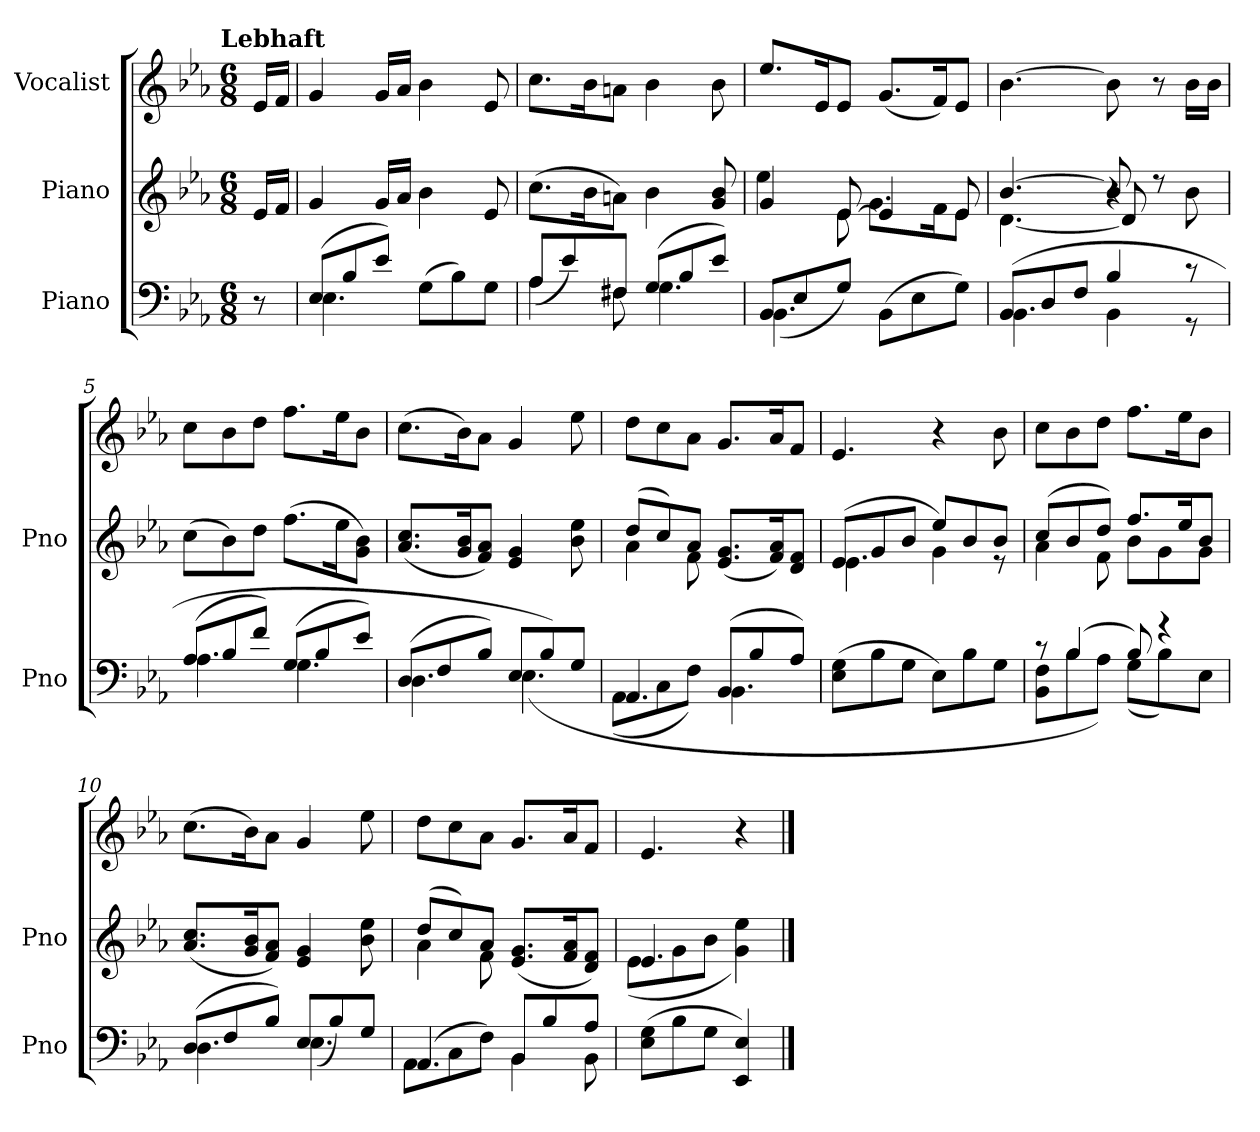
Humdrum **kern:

**kern	**kern	**kern
*part3	*part2	*part1
*staff3	*staff2	*staff1
*I"Piano	*I"Piano	*I"Vocalist
*I'Pno	*I'Pno	*
*clefF4	*clefG2	*clefG2
*k[b-e-a-]	*k[b-e-a-]	*k[b-e-a-]
!!LO:TX:omd:t=Lebhaft
*M6/8	*M6/8	*M6/8
*MM60	*MM60	*MM60
=	=	=
8r	16e-LL	16e-LL
.	16fJJ	16fJJ
=1	=1	=1
*^	*	*
(8E-L	4.E-	4g	4g
8B-	.	.	.
8e-J)	.	16gLL	16gLL
.	.	16a-JJ	16a-JJ
(8GL	4.ryy	4b-	4b-
8B-)	.	.	.
8GJ	.	8e-	8e-
=2	=2	=2	=2
8A-L	(4A-	(8.ccL	8.ccL
8e-)	.	.	.
.	.	16b-K	16b-K
8F#XJ	8F#X	8anJ)	8anJ
(8GL	4.G	4b-	4b-
8B-	.	.	.
8e-J)	.	8g 8b-	8b-
=3	=3	=3	=3
*	*	*^	*
8BB-L	(4.BB-	4g	4ee-	8.ee-L
8E-	.	.	.	.
.	.	.	.	16e-K
8GJ)	.	[8e-	8e-	8e-J
4.ryy	(8BB-L	4e-]	8.gL	(8.gL
.	8E-	.	.	.
.	.	.	16fK	16fK)
.	8GJ)	8e-	8e-J	8e-J
=4	=4	=4	=4	=4
*	*	*	*^	*
(8BB-L	4.BB-	[4.b-	[4.d	4.ryy	[4.b-
8D	.	.	.	.	.
8FJ	.	.	.	.	.
(4B-	4BB-)	8b-]	4r	8d]	8b-]
.	.	8r	.	4ryy	8r
8r	8r	8ryy	8b-	.	16b-LL
.	.	.	.	.	16b-JJ
*	*	*v	*v	*v	*
=5	=5	=5	=5
(8A-L	4.A-	(8ccL	8ccL
8B-	.	8b-)	8b-
8fJ)	.	8ddJ	8ddJ
(8GL	4.G	(8.ffL	8.ffL
8B-	.	.	.
.	.	16ee-K	16ee-K
8e-J)	.	8g 8b-J)	8b-J
=6	=6	=6	=6
(8DL	4.D	(8.a- 8.ccL	(8.ccL
8F	.	.	.
.	.	16g 16b-K	16b-K)
8B-J)	.	8f 8a-J)	8a-J
8E-L	(4.E-	4e- 4g	4g
8B-)	.	.	.
8GJ	.	8b- 8ee-	8ee-
=7	=7	=7	=7
*	*	*^	*
4.AA-	(8AA-L	(8ddL	4a-	8ddL
.	8C	8cc)	.	8cc
.	8FJ)	8a-J	8f	8a-J
(8BB-L	4.BB-	(8.e- 8.gL	4.ryy	8.gL
8B-	.	.	.	.
.	.	16f 16a-K)	.	16a-K
8A-J)	.	8d 8fJ	.	8fJ
*v	*v	*	*	*
=8	=8	=8	=8
(8E- 8GL	(8e-L	4.e-	4.e-
8B-	8g	.	.
8GJ	8b-J	.	.
8E-L)	8ee-L	4g)	4r
8B-	8b-	.	.
8GJ	8b-J	8r	8b-
=9	=9	=9	=9
*^	*	*	*
8r	8BB- 8FL	(8ccL	4a-	8ccL
(4B-	8B-	8b-	.	8b-
.	8A-J)	8ddJ)	8f	8ddJ
8B-)	(8GL	8.ffL	8b-L	8.ffL
4r	8B-)	.	8g	.
.	.	16ee-K	.	16ee-K
.	8E-J	8b-J	8gJ	8b-J
*	*	*v	*v	*
=10	=10	=10	=10
(8DL	4.D	(8.a- 8.ccL	(8.ccL
8F	.	.	.
.	.	16g 16b-K	16b-K)
8B-J)	.	8f 8a-J)	8a-J
8E-L	(4.E-	4e- 4g	4g
8B-)	.	.	.
8GJ	.	8b- 8ee-	8ee-
=11	=11	=11	=11
*	*	*^	*
(4.AA-	8AA-L	(8ddL	4a-	8ddL
.	8C	8cc)	.	8cc
.	8FJ)	8a-J	8f	8a-J
8BB-L	4BB-	(8.e- 8.gL	4.ryy	8.gL
8B-	.	.	.	.
.	.	16f 16a-K	.	16a-K
8A-J	8BB-	8d 8fJ)	.	8fJ
*v	*v	*	*	*
=12	=12	=12	=12
(8E- 8GL	4.e-	(8e-L	4.e-
8B-	.	8g	.
8GJ	.	8b-J	.
4EE- 4E-)	4g 4ee-)	4ryy	4r
*	*v	*v	*
==	==	==
*-	*-	*-
